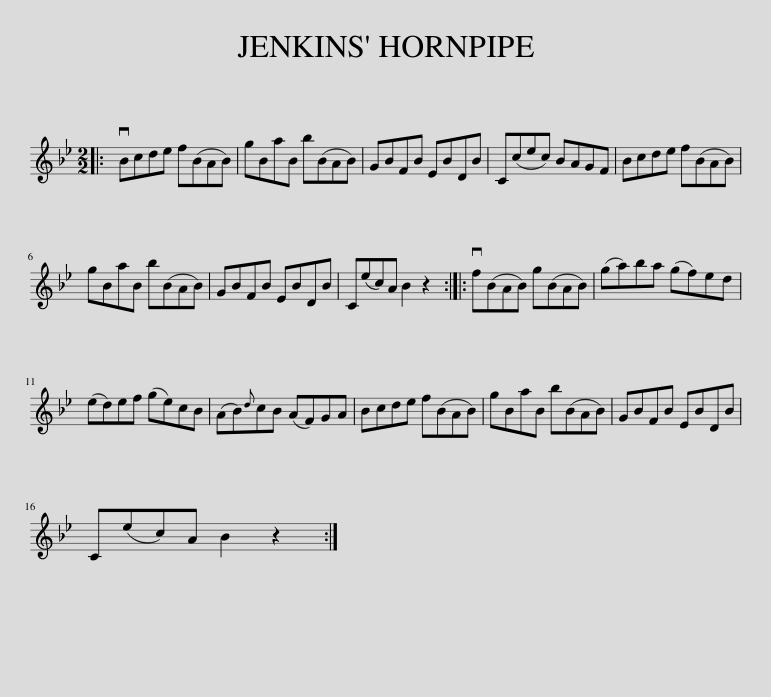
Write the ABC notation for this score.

X:1
L:1/8
M:2/2
I:linebreak $
K:Bb
V:1 treble
V:1
|: vBcde f(BAB) | gBaB b(BAB) | GBFB EBDB | C(cec) BAGF | Bcde f(BAB) |$ %5
 gBaB b(BAB) | GBFB EBDB | C(ec)A B2 z2 :: vf(BAB) g(BAB) | (ga)ba (gf)ed |$ %10
 (ed)ef (ge)cB | (AB){d}cB (AF)GA | Bcde f(BAB) | gBaB b(BAB) | GBFB EBDB |$ %15
 C(ec)A B2 z2 :| %16
